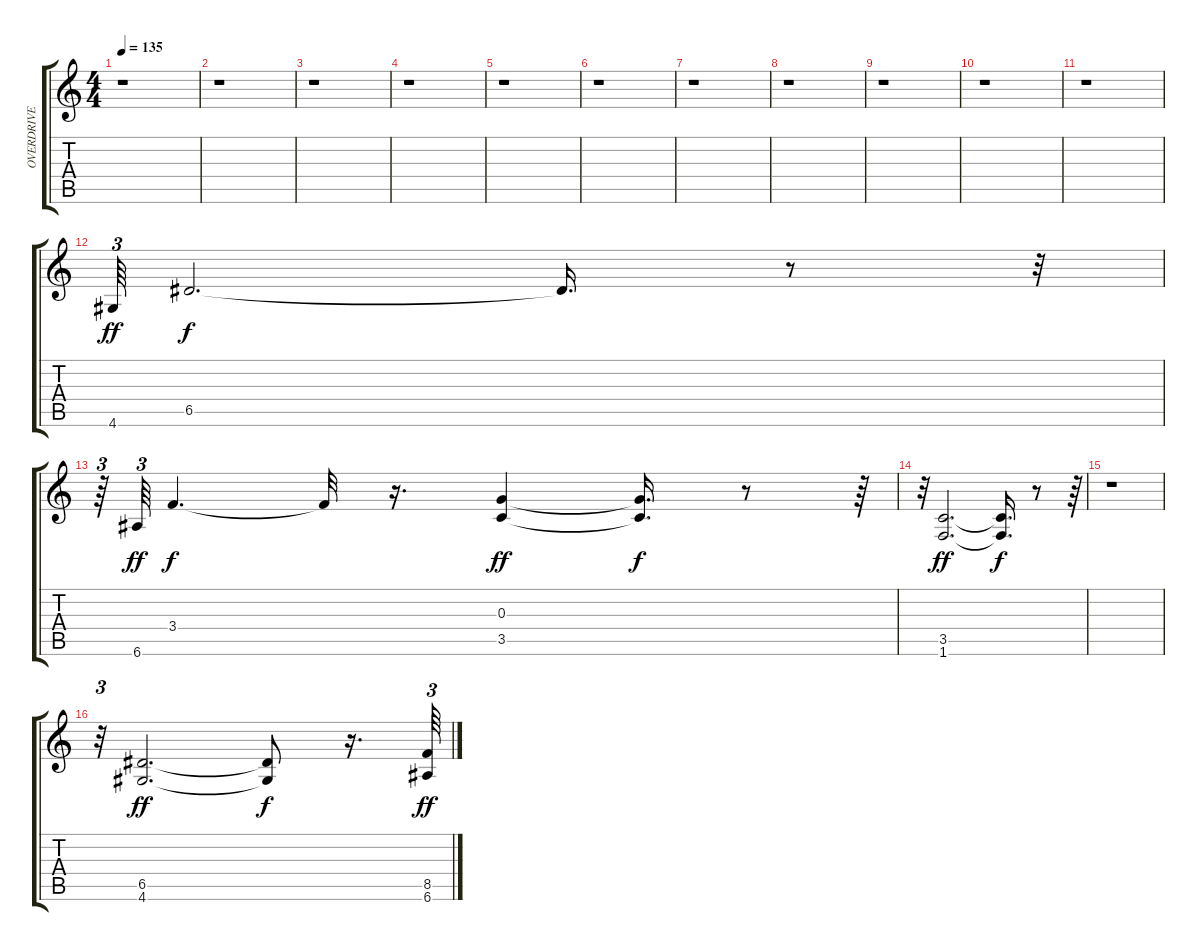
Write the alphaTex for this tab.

\track ("OVERDRIVE" "OVERDRIVE") {instrument overdrivenguitar}
\staff {score tabs}
\tuning (E4 B3 G3 D3 A2 E2) {hide}
\ts (4 4)
\tempo 135
\clef g2
\ks c
r.1{dy ff} |
r.1 |
r.1 |
r.1 |
r.1 |
r.1 |
r.1 |
r.1 |
r.1 |
r.1 |
r.1 |
4.6.64{tu (3 2)} 6.5.2{d dy f} 6.5{t}.16{d} r.8 r.32{tu (3 2)} |
r.64{tu (3 2)} 6.6.64{tu (3 2) dy ff} 3.4.4{d dy f} 3.4{t}.32 r.16{d} (0.3 3.5).4{dy ff} (0.3{t} 3.5{t}).16{d dy f} r.8 r.64{tu (3 2)} |
r.32{tu (3 2)} (3.5 1.6).2{d dy ff} (3.5{t} 1.6{t}).16{d dy f} r.8 r.64{tu (3 2)} |
r.1 |
r.32{tu (3 2)} (6.5 4.6).2{d dy ff} (6.5{t} 4.6{t}).8{dy f} r.16{d} (8.5 6.6).64{tu (3 2) dy ff}
